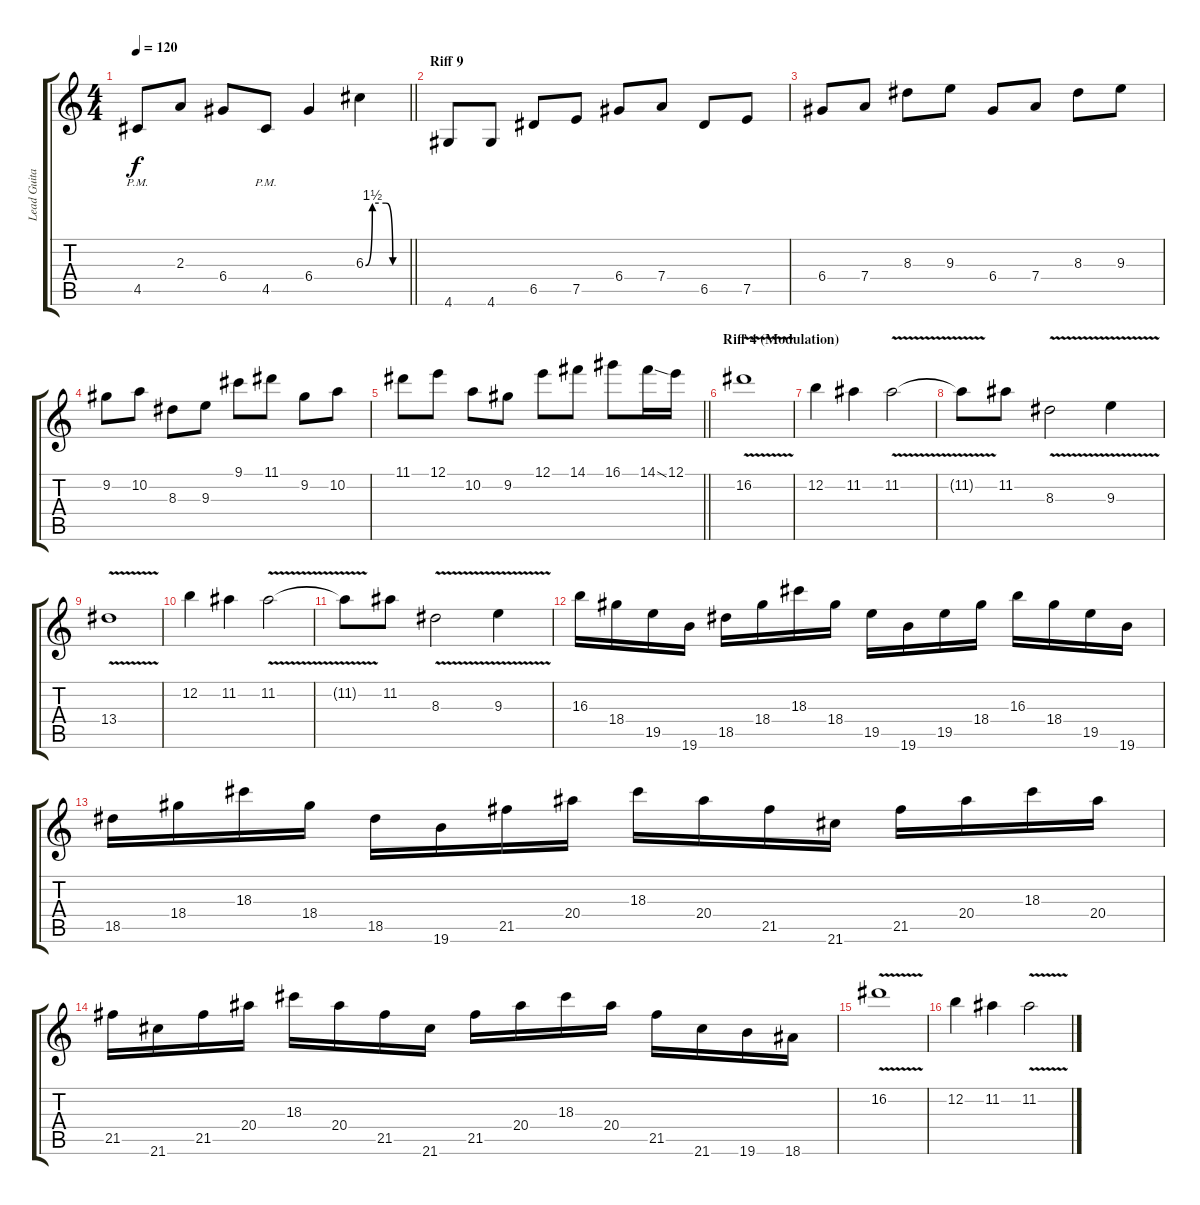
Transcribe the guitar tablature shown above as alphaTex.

\track ("Lead Guitar" "Lead Guita") {instrument overdrivenguitar}
\staff {score tabs}
\tuning (E4 B3 G3 D3 A2 E2) {hide}
\ts (4 4)
\tempo 120
\clef g2
\barLineRight lightlight
\ks c
4.5{pm}.8{dy f} 2.3.8 6.4.8 4.5{pm}.8 6.4.4 6.3{be (custom 0 0 10 6 30 6 40 0 60 0)}.4 |
\section ("" "Riff 9")
4.6.8 4.6.8 6.5.8 7.5.8 6.4.8 7.4.8 6.5.8 7.5.8 |
6.4.8 7.4.8 8.3.8 9.3.8 6.4.8 7.4.8 8.3.8 9.3.8 |
9.2.8 10.2.8 8.3.8 9.3.8 9.1.8 11.1.8 9.2.8 10.2.8 |
\barLineRight lightlight
11.1.8 12.1.8 10.2.8 9.2.8 12.1.8 14.1.8 16.1.8 14.1{ss}.16 12.1.16 |
\section ("" "Riff 4 (Modulation)")
16.2{v}.1 |
12.2.4 11.2.4 11.2{v}.2 |
11.2{t}.8 11.2.8 8.3{v}.2 9.3{v}.4 |
13.4{v}.1 |
12.2.4 11.2.4 11.2{v}.2 |
11.2{t}.8 11.2.8 8.3{v}.2 9.3{v}.4 |
16.3.16 18.4.16 19.5.16 19.6.16 18.5.16 18.4.16 18.3.16 18.4.16 19.5.16 19.6.16 19.5.16 18.4.16 16.3.16 18.4.16 19.5.16 19.6.16 |
18.5.16 18.4.16 18.3.16 18.4.16 18.5.16 19.6.16 21.5.16 20.4.16 18.3.16 20.4.16 21.5.16 21.6.16 21.5.16 20.4.16 18.3.16 20.4.16 |
21.5.16 21.6.16 21.5.16 20.4.16 18.3.16 20.4.16 21.5.16 21.6.16 21.5.16 20.4.16 18.3.16 20.4.16 21.5.16 21.6.16 19.6.16 18.6.16 |
16.2{v}.1 |
12.2.4 11.2.4 11.2{v}.2
